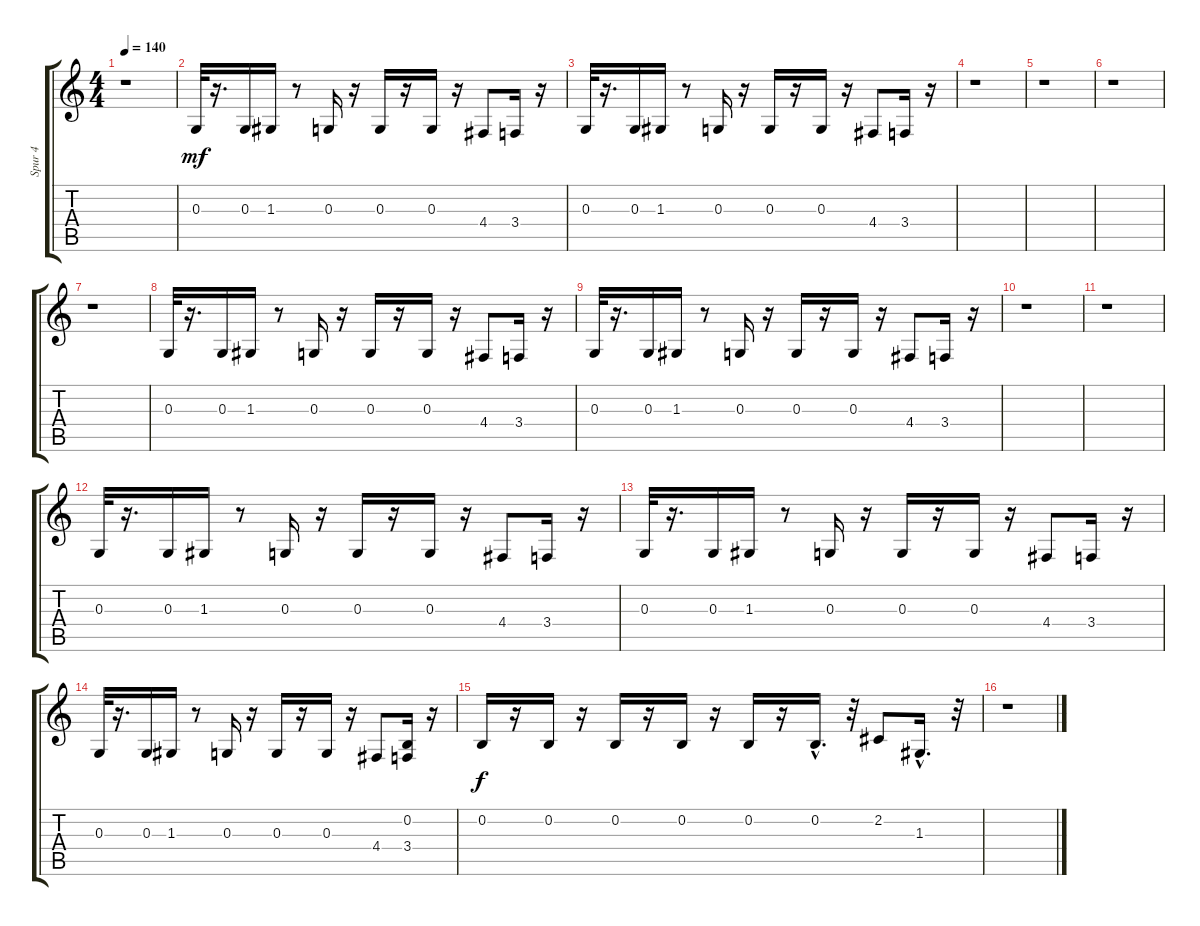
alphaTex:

\track ("Spur 4" "Spur 4") {instrument voiceoohs}
\staff {score tabs}
\tuning (E4 B3 G3 D3 A2 E2) {hide}
\ts (4 4)
\tempo 140
\clef g2
\ks c
r.1{dy mf instrument voiceoohs} |
0.3.32 r.16{d} 0.3.16 1.3.16 r.8 0.3.16 r.16 0.3.16 r.16 0.3.16 r.16 4.4.8 3.4.16 r.16 |
0.3.32 r.16{d} 0.3.16 1.3.16 r.8 0.3.16 r.16 0.3.16 r.16 0.3.16 r.16 4.4.8 3.4.16 r.16 |
r.1 |
r.1 |
r.1 |
r.1 |
0.3.32 r.16{d} 0.3.16 1.3.16 r.8 0.3.16 r.16 0.3.16 r.16 0.3.16 r.16 4.4.8 3.4.16 r.16 |
0.3.32 r.16{d} 0.3.16 1.3.16 r.8 0.3.16 r.16 0.3.16 r.16 0.3.16 r.16 4.4.8 3.4.16 r.16 |
r.1 |
r.1 |
0.3.32 r.16{d} 0.3.16 1.3.16 r.8 0.3.16 r.16 0.3.16 r.16 0.3.16 r.16 4.4.8 3.4.16 r.16 |
0.3.32 r.16{d} 0.3.16 1.3.16 r.8 0.3.16 r.16 0.3.16 r.16 0.3.16 r.16 4.4.8 3.4.16 r.16 |
0.3.32 r.16{d} 0.3.16 1.3.16 r.8 0.3.16 r.16 0.3.16 r.16 0.3.16 r.16 4.4.8 (0.2 3.4).16 r.16 |
0.2.16{dy f} r.16 0.2.16 r.16 0.2.16 r.16 0.2.16 r.16 0.2.16 r.16 0.2{hac}.16{d} r.32 2.2.8 1.3{hac}.16{d} r.32 |
r.1
